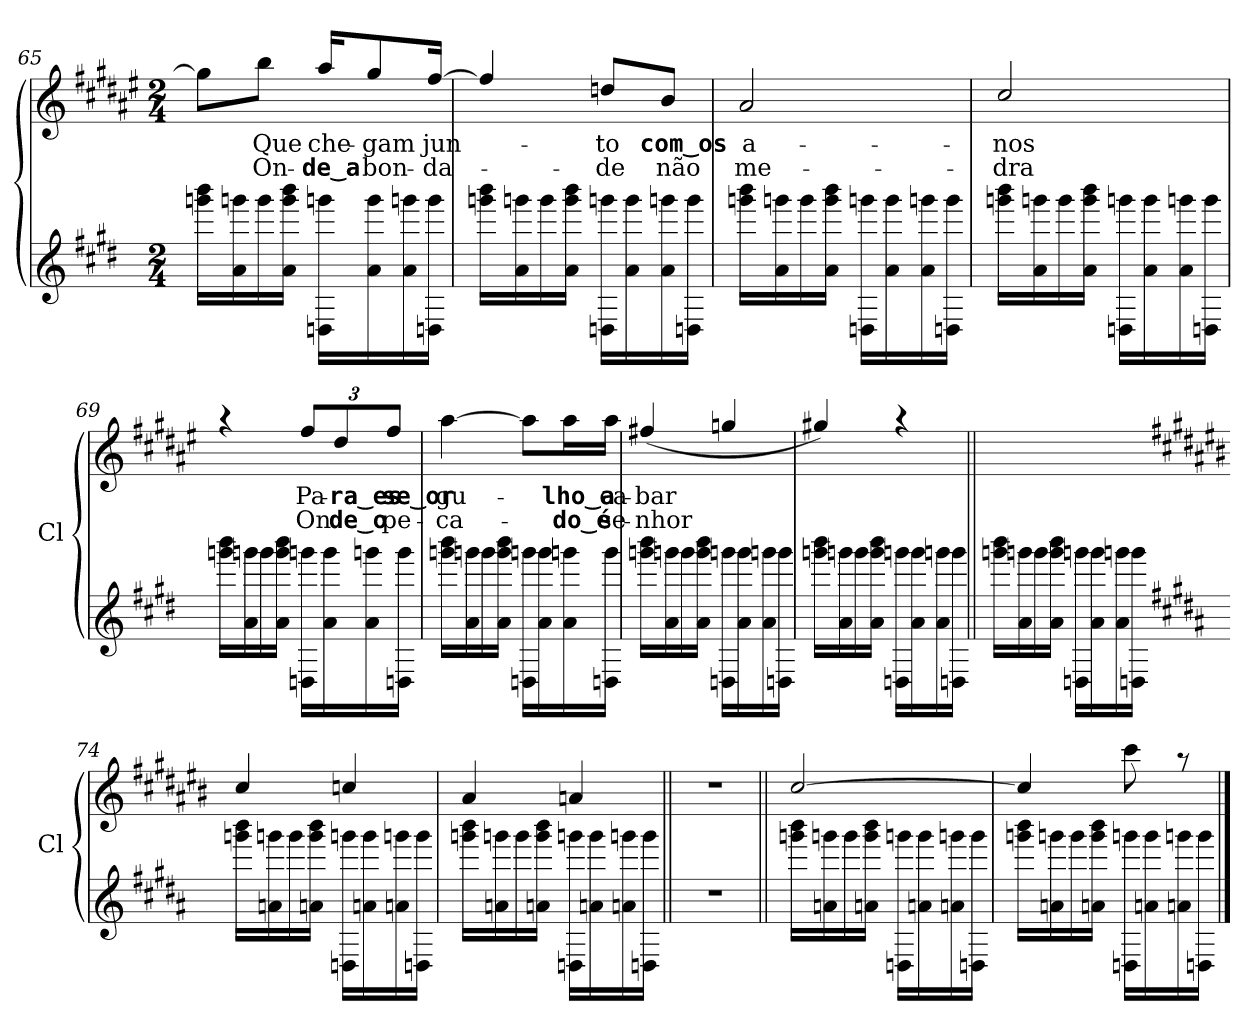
**kern	**kern	**text	**text
*part2	*part1	*part1	*part1
*staff2	*staff1	*staff1	*staff1
*	*I'Cl	*	*
*clefG2	*clefG2	*	*
*	*ITrd1c2	*	*
*k[f#c#g#d#]	*k[f#c#g#d#]	*	*
*E:	*E:	*	*
*M2/4	*M2/4	*	*
=65	=65	=65	=65
*	*^	*	*
16gggn\ 16bbb\LL	8ff#\L]	2ryy	.	.
16a\ 16gggn\	.	.	.	.
!	!	!	!LO:LY:b	!LO:LY:b
16ggg\	8aa\J	.	Que	On-
16a\ 16ggg\ 16bbb\JJ	.	.	.	.
!	!	!	!LO:LY:b	!LO:LY:b
16Dn\ 16gggn\LL	16gg#/KL	.	che-	-de‿a
!	!	!	!LO:LY:b	!LO:LY:b
16a\ 16ggg\	8ff#/	.	-gam	bon-
16a\ 16gggn\	.	.	.	.
!	!	!	!LO:LY:b	!LO:LY:b
16Dn\ 16ggg\JJ	[>16ee/Jk	.	jun-	-da-
=66	=66	=66	=66	=66
16gggn\ 16bbb\LL	4ee/]	2ryy	.	.
16a\ 16gggn\	.	.	.	.
16ggg\	.	.	.	.
16a\ 16ggg\ 16bbb\JJ	.	.	.	.
!	!	!	!LO:LY:b	!LO:LY:b
16Dn\ 16gggn\LL	8ccn/L	.	-to	-de
16a\ 16ggg\	.	.	.	.
!	!	!	!LO:LY:b	!LO:LY:b
16a\ 16gggn\	8a/J	.	com‿os	não
16Dn\ 16ggg\JJ	.	.	.	.
=67	=67	=67	=67	=67
!	!	!	!LO:LY:b	!LO:LY:b
16gggn\ 16bbb\LL	2g#/	2ryy	a-	me-
16a\ 16gggn\	.	.	.	.
16ggg\	.	.	.	.
16a\ 16ggg\ 16bbb\JJ	.	.	.	.
16Dn\ 16gggn\LL	.	.	.	.
16a\ 16ggg\	.	.	.	.
16a\ 16gggn\	.	.	.	.
16Dn\ 16ggg\JJ	.	.	.	.
=68	=68	=68	=68	=68
!	!	!	!LO:LY:b	!LO:LY:b
16gggn\ 16bbb\LL	2b/	2ryy	-nos	-dra
16a\ 16gggn\	.	.	.	.
16ggg\	.	.	.	.
16a\ 16ggg\ 16bbb\JJ	.	.	.	.
16Dn\ 16gggn\LL	.	.	.	.
16a\ 16ggg\	.	.	.	.
16a\ 16gggn\	.	.	.	.
16Dn\ 16ggg\JJ	.	.	.	.
!!LO:LB:g=z	!!
=69	=69	=69	=69	=69
16gggn\ 16bbb\LL	4raa	2ryy	.	.
16a\ 16gggn\	.	.	.	.
16ggg\	.	.	.	.
16a\ 16ggg\ 16bbb\JJ	.	.	.	.
!	!	!	!LO:LY:b	!LO:LY:b
16Dn\ 16gggn\LL	12ee/L	.	Pa-	On-
16a\ 16ggg\	.	.	.	.
!	!	!	!LO:LY:b	!LO:LY:b
.	12cc#/	.	-ra‿es-	-de‿o
16a\ 16gggn\	.	.	.	.
!	!	!	!LO:LY:b	!LO:LY:b
.	12ee/J	.	-se‿or-	pe-
16Dn\ 16ggg\JJ	.	.	.	.
=70	=70	=70	=70	=70
!	!	!	!LO:LY:b	!LO:LY:b
16gggn\ 16bbb\LL	[<4gg#\	2ryy	-gu-	-ca-
16a\ 16gggn\	.	.	.	.
16ggg\	.	.	.	.
16a\ 16ggg\ 16bbb\JJ	.	.	.	.
16Dn\ 16gggn\LL	8gg#\L]	.	.	.
16a\ 16ggg\	.	.	.	.
!	!	!	!LO:LY:b	!LO:LY:b
16a\ 16gggn\	16gg#\L	.	-lho‿a-	-do‿é
!	!	!	!LO:LY:b	!LO:LY:b
16Dn\ 16ggg\JJ	16gg#\JJ	.	-ca-	se-
=71	=71	=71	=71	=71
!	!	!	!LO:LY:b	!LO:LY:b
16gggn\ 16bbb\LL	(<4een/	4ryy	-bar	-nhor
16a\ 16gggn\	.	.	.	.
16ggg\	.	.	.	.
16a\ 16ggg\ 16bbb\JJ	.	.	.	.
16Dn\ 16gggn\LL	4ffn/	4ryy	.	.
16a\ 16ggg\	.	.	.	.
16a\ 16gggn\	.	.	.	.
16Dn\ 16ggg\JJ	.	.	.	.
=72	=72	=72	=72	=72
16gggn\ 16bbb\LL	4ff#X/)	2ryy	.	.
16a\ 16gggn\	.	.	.	.
16ggg\	.	.	.	.
16a\ 16ggg\ 16bbb\JJ	.	.	.	.
16Dn\ 16gggn\LL	4raa	.	.	.
16a\ 16ggg\	.	.	.	.
16a\ 16gggn\	.	.	.	.
16Dn\ 16ggg\JJ	.	.	.	.
*	*v	*v	*	*
=73||	=73||	=73||	=73||
16gggn\ 16bbb\LL	2ryy	.	.
16a\ 16gggn\	.	.	.
16ggg\	.	.	.
16a\ 16ggg\ 16bbb\JJ	.	.	.
16Dn\ 16gggn\LL	.	.	.
16a\ 16ggg\	.	.	.
16a\ 16gggn\	.	.	.
16Dn\ 16ggg\JJ	.	.	.
!!LO:LB:g=z
=74-	=74-	=74-	=74-
*k[f#c#g#d#a#]	*k[f#c#g#d#a#]	*	*
*B:	*B:	*	*
*	*^	*	*
16gggn\ 16bbb\LL	4b/	4ryy	.	.
16an\ 16gggn\	.	.	.	.
16ggg\	.	.	.	.
16an\ 16ggg\ 16bbb\JJ	.	.	.	.
16Dn\ 16gggn\LL	4b-X/	4ryy	.	.
16an\ 16ggg\	.	.	.	.
16an\ 16gggn\	.	.	.	.
16Dn\ 16ggg\JJ	.	.	.	.
=75	=75	=75	=75	=75
16gggn\ 16bbb\LL	4g#/	4ryy	.	.
16an\ 16gggn\	.	.	.	.
16ggg\	.	.	.	.
16an\ 16ggg\ 16bbb\JJ	.	.	.	.
16Dn\ 16gggn\LL	4gn/	4ryy	.	.
16an\ 16ggg\	.	.	.	.
16an\ 16gggn\	.	.	.	.
16Dn\ 16ggg\JJ	.	.	.	.
*	*v	*v	*	*
=76||	=76||	=76||	=76||
2r	2r	.	.
=77||	=77||	=77||	=77||
*	*^	*	*
16gggn\ 16bbb\LL	[>2b/	2ryy	.	.
16an\ 16gggn\	.	.	.	.
16ggg\	.	.	.	.
16an\ 16ggg\ 16bbb\JJ	.	.	.	.
16Dn\ 16gggn\LL	.	.	.	.
16an\ 16ggg\	.	.	.	.
16an\ 16gggn\	.	.	.	.
16Dn\ 16ggg\JJ	.	.	.	.
=78	=78	=78	=78	=78
16gggn\ 16bbb\LL	4b/]	2ryy	.	.
16an\ 16gggn\	.	.	.	.
16ggg\	.	.	.	.
16an\ 16ggg\ 16bbb\JJ	.	.	.	.
16Dn\ 16gggn\LL	8bb\	.	.	.
16an\ 16ggg\	.	.	.	.
16an\ 16gggn\	8raa	.	.	.
16Dn\ 16ggg\JJ	.	.	.	.
*	*v	*v	*	*
==	==	==	==
*-	*-	*-	*-
